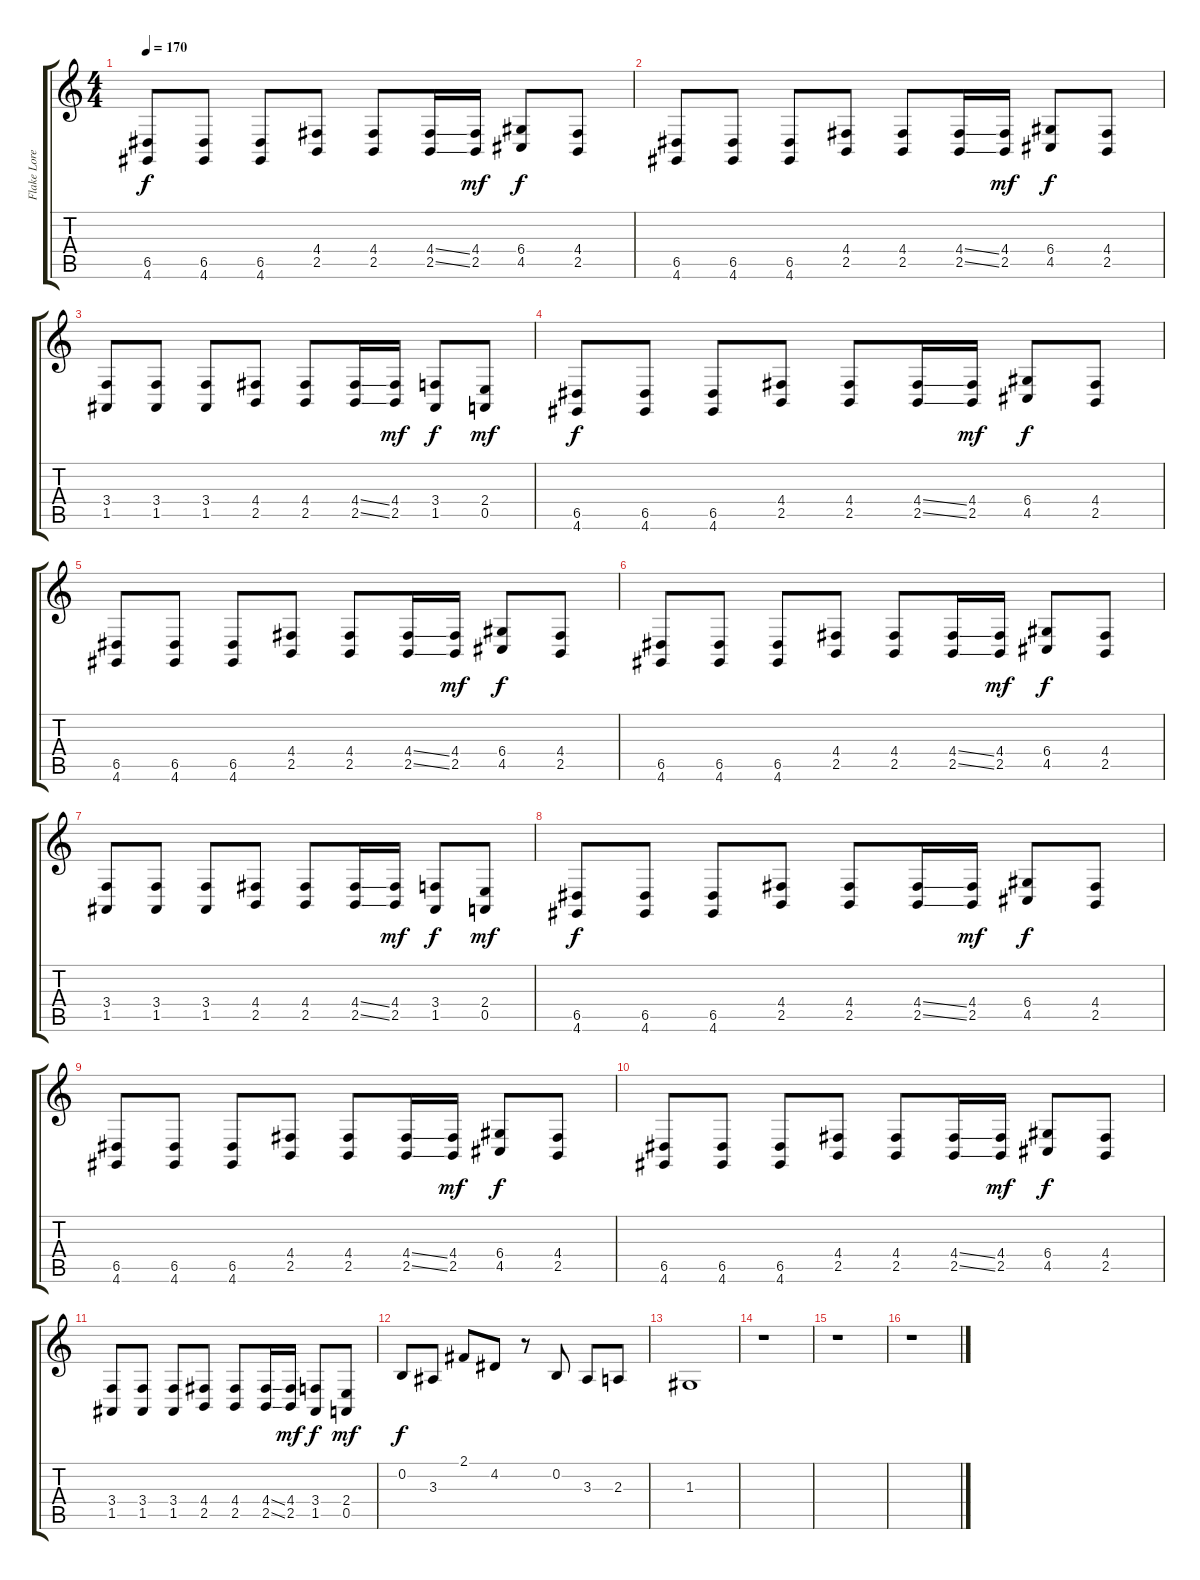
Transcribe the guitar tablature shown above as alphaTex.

\track ("Flake Lorenz" "Flake Lore") {instrument lead2sawtooth}
\staff {score tabs}
\tuning (E4 B3 G3 D3 A2 E2) {hide}
\ts (4 4)
\tempo 170
\clef g2
\ks c
(6.5 4.6).8{dy f} (6.5 4.6).8 (6.5 4.6).8 (4.4 2.5).8 (4.4 2.5).8 (4.4{ss} 2.5{ss}).16 (4.4 2.5).16{dy mf} (6.4 4.5).8{dy f} (4.4 2.5).8 |
(6.5 4.6).8 (6.5 4.6).8 (6.5 4.6).8 (4.4 2.5).8 (4.4 2.5).8 (4.4{ss} 2.5{ss}).16 (4.4 2.5).16{dy mf} (6.4 4.5).8{dy f} (4.4 2.5).8 |
(3.4 1.5).8 (3.4 1.5).8 (3.4 1.5).8 (4.4 2.5).8 (4.4 2.5).8 (4.4{ss} 2.5{ss}).16 (4.4 2.5).16{dy mf} (3.4 1.5).8{dy f} (2.4 0.5).8{dy mf} |
(6.5 4.6).8{dy f} (6.5 4.6).8 (6.5 4.6).8 (4.4 2.5).8 (4.4 2.5).8 (4.4{ss} 2.5{ss}).16 (4.4 2.5).16{dy mf} (6.4 4.5).8{dy f} (4.4 2.5).8 |
(6.5 4.6).8 (6.5 4.6).8 (6.5 4.6).8 (4.4 2.5).8 (4.4 2.5).8 (4.4{ss} 2.5{ss}).16 (4.4 2.5).16{dy mf} (6.4 4.5).8{dy f} (4.4 2.5).8 |
(6.5 4.6).8 (6.5 4.6).8 (6.5 4.6).8 (4.4 2.5).8 (4.4 2.5).8 (4.4{ss} 2.5{ss}).16 (4.4 2.5).16{dy mf} (6.4 4.5).8{dy f} (4.4 2.5).8 |
(3.4 1.5).8 (3.4 1.5).8 (3.4 1.5).8 (4.4 2.5).8 (4.4 2.5).8 (4.4{ss} 2.5{ss}).16 (4.4 2.5).16{dy mf} (3.4 1.5).8{dy f} (2.4 0.5).8{dy mf} |
(6.5 4.6).8{dy f} (6.5 4.6).8 (6.5 4.6).8 (4.4 2.5).8 (4.4 2.5).8 (4.4{ss} 2.5{ss}).16 (4.4 2.5).16{dy mf} (6.4 4.5).8{dy f} (4.4 2.5).8 |
(6.5 4.6).8 (6.5 4.6).8 (6.5 4.6).8 (4.4 2.5).8 (4.4 2.5).8 (4.4{ss} 2.5{ss}).16 (4.4 2.5).16{dy mf} (6.4 4.5).8{dy f} (4.4 2.5).8 |
(6.5 4.6).8 (6.5 4.6).8 (6.5 4.6).8 (4.4 2.5).8 (4.4 2.5).8 (4.4{ss} 2.5{ss}).16 (4.4 2.5).16{dy mf} (6.4 4.5).8{dy f} (4.4 2.5).8 |
(3.4 1.5).8 (3.4 1.5).8 (3.4 1.5).8 (4.4 2.5).8 (4.4 2.5).8 (4.4{ss} 2.5{ss}).16 (4.4 2.5).16{dy mf} (3.4 1.5).8{dy f} (2.4 0.5).8{dy mf} |
0.2.8{dy f} 3.3.8 2.1.8 4.2.8 r.8 0.2.8 3.3.8 2.3.8 |
1.3.1 |
r.1 |
r.1 |
r.1
